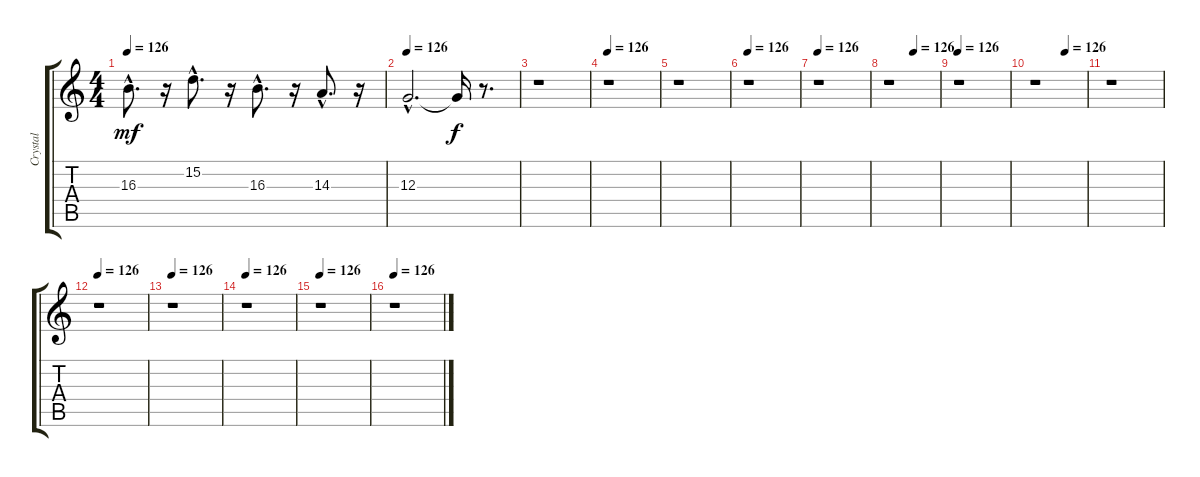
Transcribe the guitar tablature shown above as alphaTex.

\track ("Crystal" "Crystal") {instrument fx3crystal}
\staff {score tabs}
\tuning (E4 B3 G3 D3 A2 E2) {hide}
\ts (4 4)
\tempo 126
\clef g2
\ks c
16.3{hac}.8{d dy mf} r.16 15.2{hac}.8{d} r.16 16.3{hac}.8{d} r.16 14.3{hac}.8{d} r.16 |
\tempo 126
12.3{hac}.2{d} 12.3{t}.16{dy f} r.8{d} |
r.1 |
\tempo 126
r.1 |
r.1 |
\tempo 126
r.1 |
\tempo 126
r.1 |
\tempo (126 0.5)
r.1 |
\tempo 126
r.1 |
\tempo (126 0.59375)
r.1 |
r.1 |
\tempo 126
r.1 |
\tempo 126
r.1 |
\tempo 126
r.1 |
\tempo 126
r.1 |
\tempo 126
r.1
